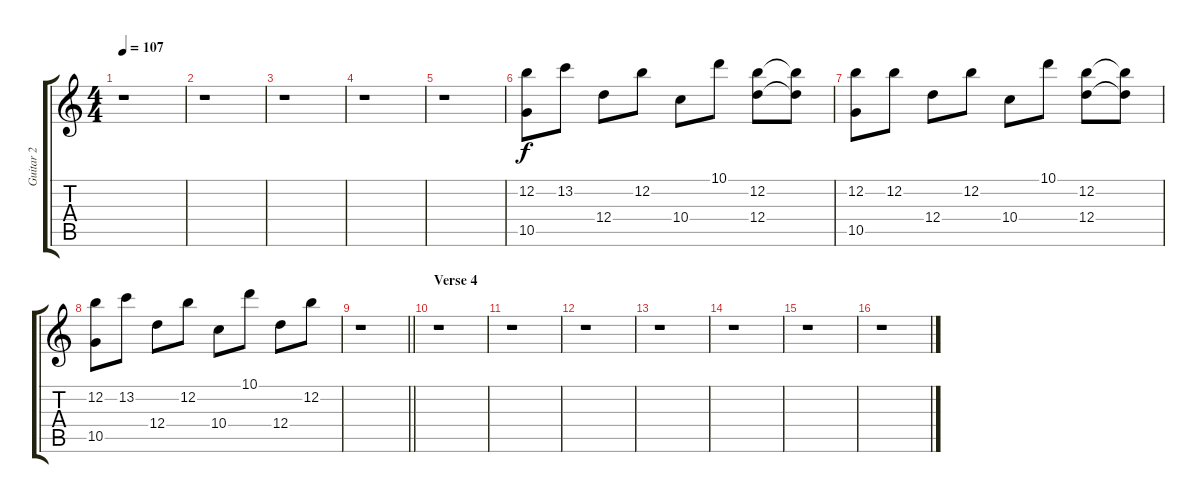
\track ("Guitar 2" "Guitar 2") {instrument distortionguitar}
\staff {score tabs}
\tuning (E4 B3 G3 D3 A2 E2) {hide}
\ts (4 4)
\tempo 107
\clef g2
\ks c
r.1{dy f} |
r.1 |
r.1 |
r.1 |
r.1 |
(12.2 10.5).8{volume 8 instrument pad1newage} 13.2.8 12.4.8 12.2.8 10.4.8 10.1.8 (12.2 12.4).8 (12.2{t} 12.4{t}).8 |
(12.2 10.5).8 12.2.8 12.4.8 12.2.8 10.4.8 10.1.8 (12.2 12.4).8 (12.2{t} 12.4{t}).8 |
(12.2 10.5).8 13.2.8 12.4.8 12.2.8 10.4.8 10.1.8 12.4.8 12.2.8 |
\barLineRight lightlight
r.1 |
\section ("" "Verse 4")
r.1 |
r.1 |
r.1 |
r.1 |
r.1 |
r.1 |
r.1
